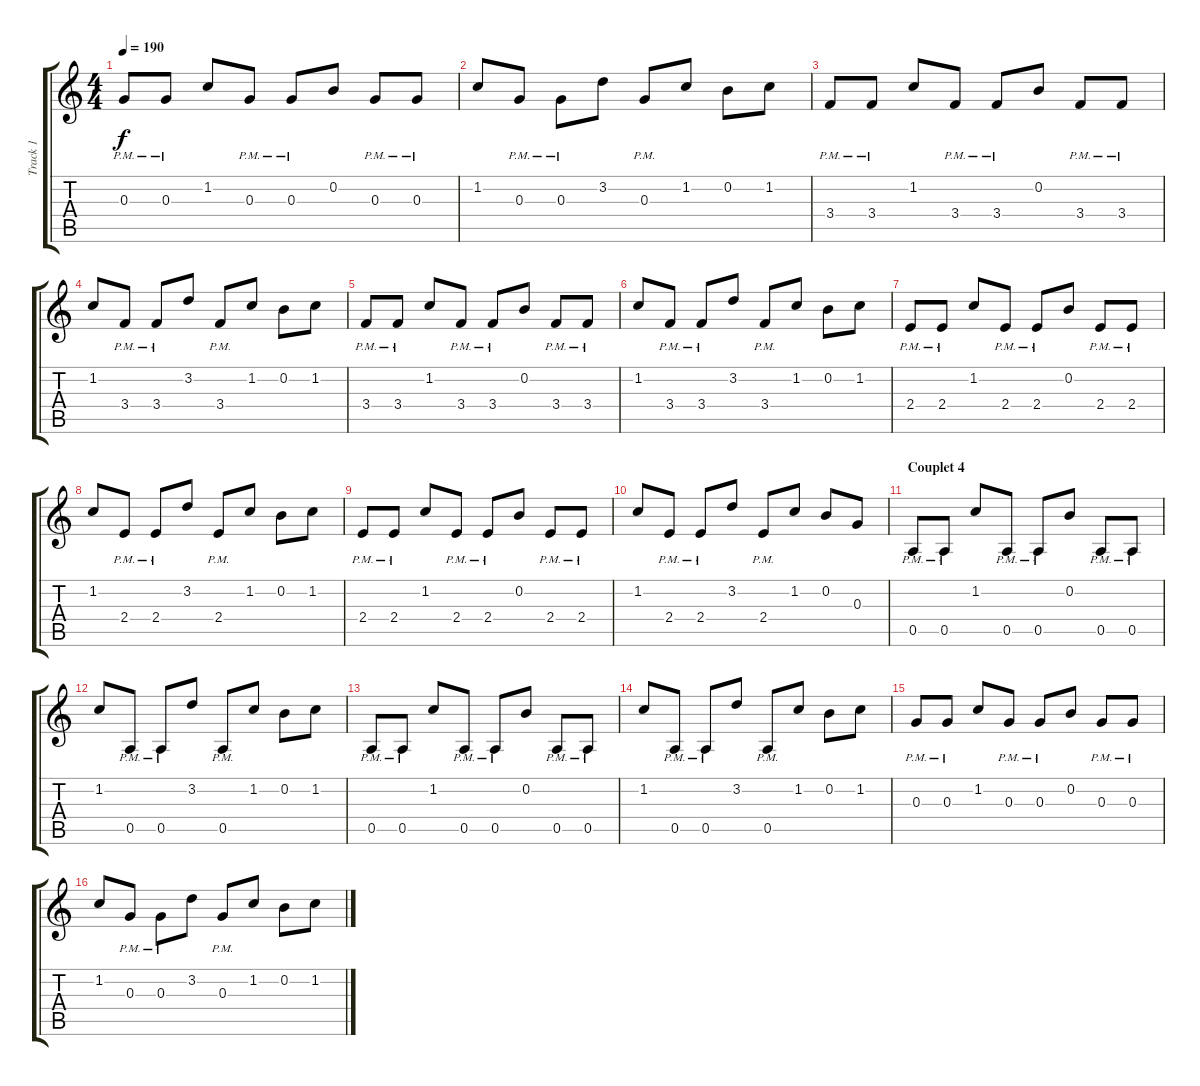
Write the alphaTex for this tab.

\track ("Track 1" "Track 1") {instrument distortionguitar}
\staff {score tabs}
\tuning (E4 B3 G3 D3 A2 E2) {hide}
\ts (4 4)
\tempo 190
\clef g2
\ks c
0.3{pm}.8{dy f} 0.3{pm}.8 1.2.8 0.3{pm}.8 0.3{pm}.8 0.2.8 0.3{pm}.8 0.3{pm}.8 |
1.2.8 0.3{pm}.8 0.3{pm}.8 3.2.8 0.3{pm}.8 1.2.8 0.2.8 1.2.8 |
3.4{pm}.8 3.4{pm}.8 1.2.8 3.4{pm}.8 3.4{pm}.8 0.2.8 3.4{pm}.8 3.4{pm}.8 |
1.2.8 3.4{pm}.8 3.4{pm}.8 3.2.8 3.4{pm}.8 1.2.8 0.2.8 1.2.8 |
3.4{pm}.8 3.4{pm}.8 1.2.8 3.4{pm}.8 3.4{pm}.8 0.2.8 3.4{pm}.8 3.4{pm}.8 |
1.2.8 3.4{pm}.8 3.4{pm}.8 3.2.8 3.4{pm}.8 1.2.8 0.2.8 1.2.8 |
2.4{pm}.8 2.4{pm}.8 1.2.8 2.4{pm}.8 2.4{pm}.8 0.2.8 2.4{pm}.8 2.4{pm}.8 |
1.2.8 2.4{pm}.8 2.4{pm}.8 3.2.8 2.4{pm}.8 1.2.8 0.2.8 1.2.8 |
2.4{pm}.8 2.4{pm}.8 1.2.8 2.4{pm}.8 2.4{pm}.8 0.2.8 2.4{pm}.8 2.4{pm}.8 |
1.2.8 2.4{pm}.8 2.4{pm}.8 3.2.8 2.4{pm}.8 1.2.8 0.2.8 0.3.8 |
\section ("" "Couplet 4")
0.5{pm}.8 0.5{pm}.8 1.2.8 0.5{pm}.8 0.5{pm}.8 0.2.8 0.5{pm}.8 0.5{pm}.8 |
1.2.8 0.5{pm}.8 0.5{pm}.8 3.2.8 0.5{pm}.8 1.2.8 0.2.8 1.2.8 |
0.5{pm}.8 0.5{pm}.8 1.2.8 0.5{pm}.8 0.5{pm}.8 0.2.8 0.5{pm}.8 0.5{pm}.8 |
1.2.8 0.5{pm}.8 0.5{pm}.8 3.2.8 0.5{pm}.8 1.2.8 0.2.8 1.2.8 |
0.3{pm}.8 0.3{pm}.8 1.2.8 0.3{pm}.8 0.3{pm}.8 0.2.8 0.3{pm}.8 0.3{pm}.8 |
1.2.8 0.3{pm}.8 0.3{pm}.8 3.2.8 0.3{pm}.8 1.2.8 0.2.8 1.2.8
